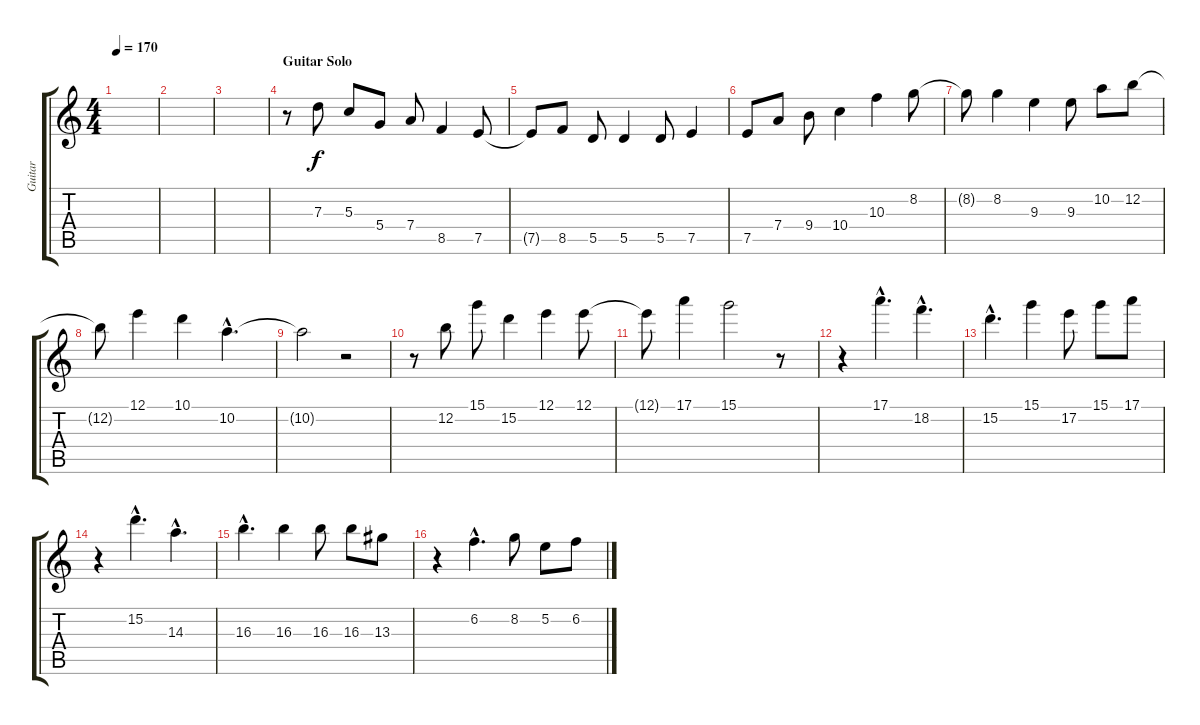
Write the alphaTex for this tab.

\track ("Guitar" "Guitar") {instrument distortionguitar}
\staff {score tabs}
\tuning (E4 B3 G3 D3 A2 E2) {hide}
\ts (4 4)
\tempo 170
\clef g2
\ks c
|
|
|
\section ("" "Guitar Solo")
r.8 7.3.8 5.3.8 5.4.8 7.4.8 8.5.4 7.5.8 |
7.5{t}.8 8.5.8 5.5.8 5.5.4 5.5.8 7.5.4 |
7.5.8 7.4.8 9.4.8 10.4.4 10.3.4 8.2.8 |
8.2{t}.8 8.2.4 9.3.4 9.3.8 10.2.8 12.2.8 |
12.2{t}.8 12.1.4 10.1.4 10.2{hac}.4{d} |
10.2{t}.2 r.2 |
r.8 12.2.8 15.1.8 15.2.4 12.1.4 12.1.8 |
12.1{t}.8 17.1.4 15.1.2 r.8 |
r.4 17.1{hac}.4{d} 18.2{hac}.4{d} |
15.2{hac}.4{d} 15.1.4 17.2.8 15.1.8 17.1.8 |
r.4 15.2{hac}.4{d} 14.3{hac}.4{d} |
16.3{hac}.4{d} 16.3.4 16.3.8 16.3.8 13.3.8 |
r.4 6.2{hac}.4{d} 8.2.8 5.2.8 6.2.8
